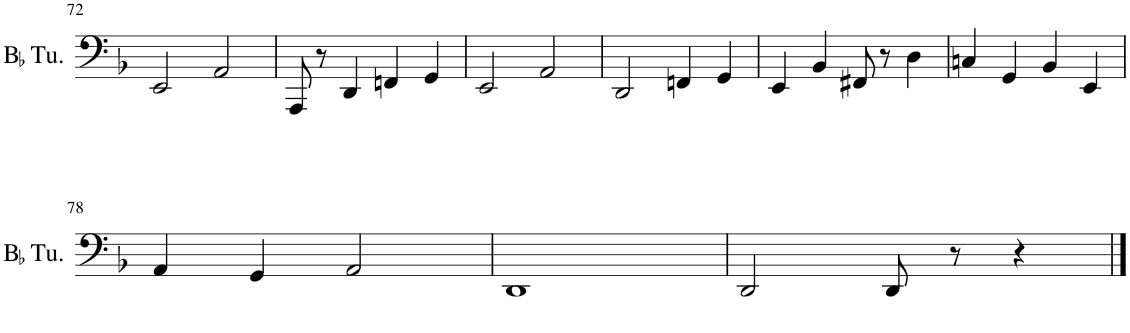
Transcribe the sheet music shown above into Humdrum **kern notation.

**kern
*part1
*staff1
*I"BaccidentalFlat Tuba
*I'BaccidentalFlat Tu.
!!LO:PB:g=z
*clefF4
*k[b-]
*M2/2
=72
2EE/
2AA/
=73
8AAA/
8r
4DD/
4FFn/
4GG/
=74
2EE/
2AA/
=75
2DD/
4FFn/
4GG/
=76
4EE/
4BB-/
8FF#X/
8r
4D\
=77
4Cn/
4GG/
4BB-/
4EE/
!!LO:LB:g=z
=78
4AA/
4GG/
2AA/
=79
1DD
=80
2DD/
8DD/
8r
4r
==
*-
